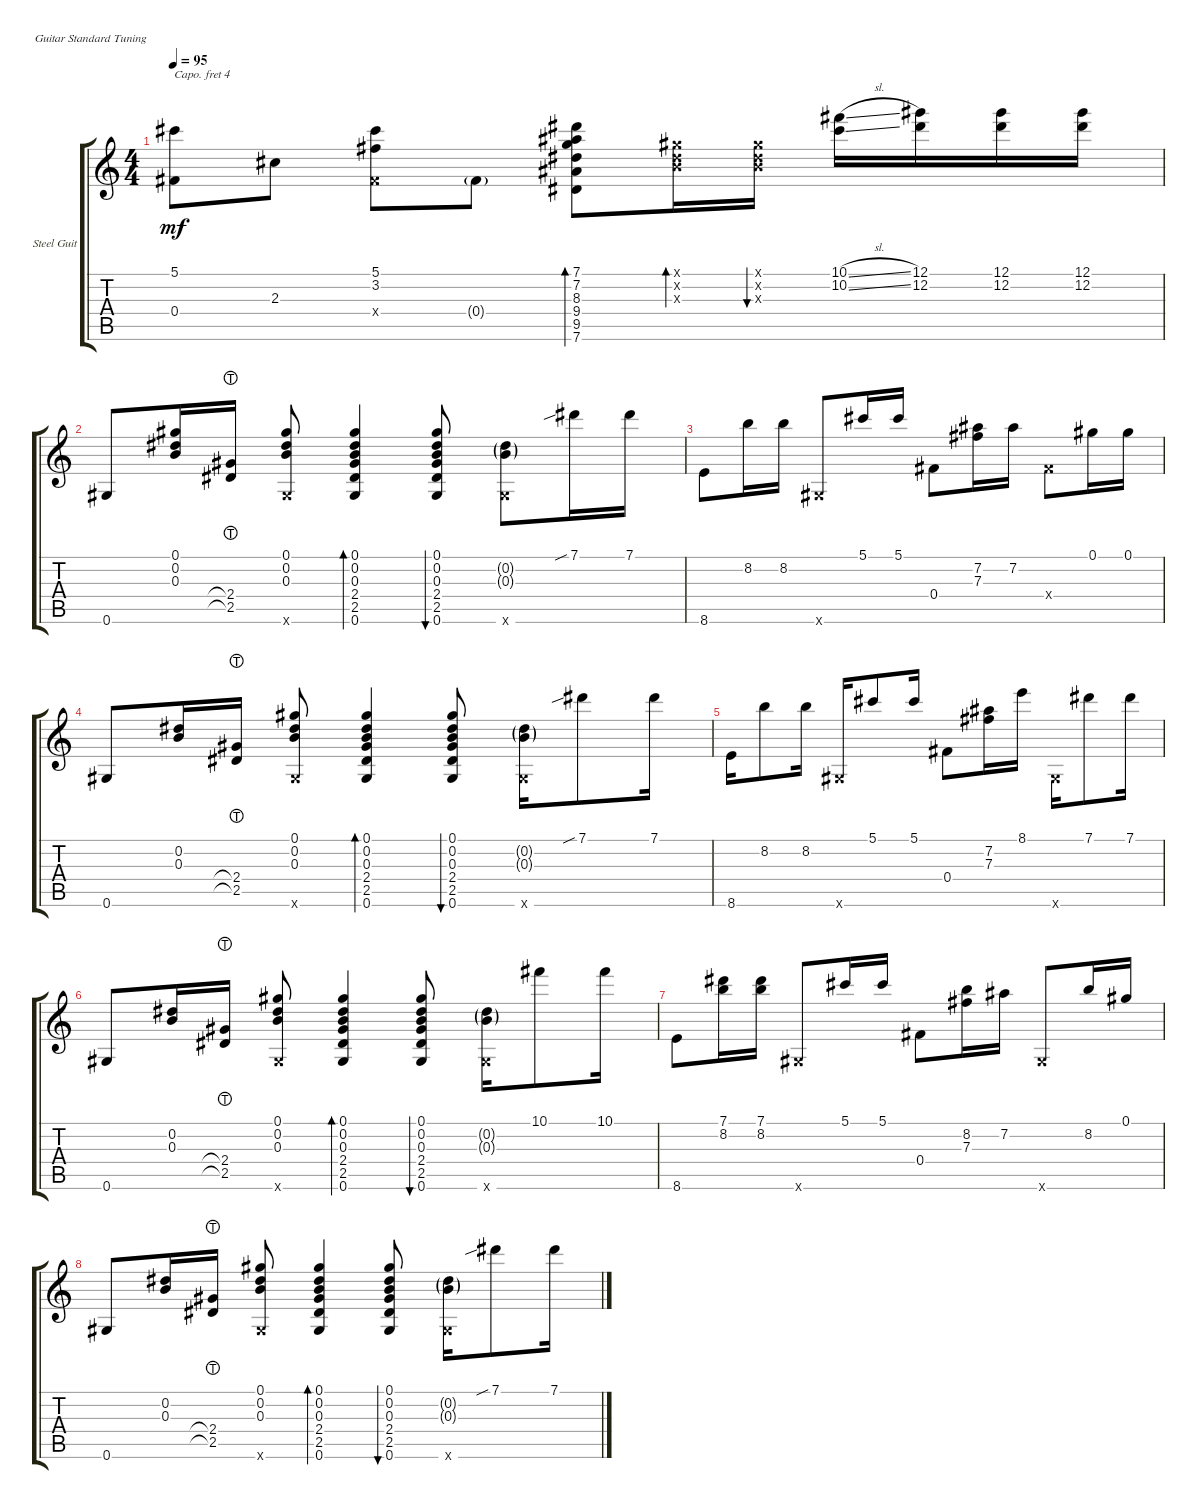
\defaultSystemsLayout 4
\bracketExtendMode groupsimilarinstruments
\firstSystemTrackNameOrientation horizontal
\otherSystemsTrackNameOrientation horizontal
\track ("Steel Guitar" "Steel Guit") {instrument acousticguitarsteel}
\staff {score tabs}
\capo 4
\tuning (E4 B3 G3 D3 A2 E2)
\ts (4 4)
\tempo 95
\clef g2
\ks c
(5.1 0.4).8{dy mf} 2.3.8 (3.2 5.1 0.4{x}).8 0.4{g}.8 (7.6 9.5 9.4 8.3 7.1 7.2).8{bd 30} (0.3{x} 0.2{x} 0.1{x}).16{bd 30} (0.1{x} 0.2{x} 0.3{x}).16{bu 30} (10.2{sl} 10.1{sl}).16 (12.1 12.2).16 (12.2 12.1).16 (12.1 12.2).16 |
0.6.8 (0.3 0.2 0.1).16 (2.5{lht} 2.4{lht}).16 (0.3 0.2 0.1 0.6{x}).8 (0.6 2.5 2.4 0.3 0.2 0.1).4{bd 30} (0.6 2.5 2.4 0.3 0.2 0.1).8{bu 96} (0.3{g} 0.2{g} 0.6{x}).8 7.1{sib}.16 7.1.16 |
8.6.8 8.2.16 8.2.16 0.6{x}.8 5.1.16 5.1.16 0.4.8 (7.2 7.3).16 7.2.16 0.4{x}.8 0.1.16 0.1.16 |
0.6.8 (0.3 0.2).16 (2.5{lht} 2.4{lht}).16 (0.3 0.2 0.1 0.6{x}).8 (0.6 2.5 2.4 0.3 0.2 0.1).4{bd 30} (0.6 2.5 2.4 0.3 0.2 0.1).8{bu 96} (0.3{g} 0.2{g} 0.6{x}).16 7.1{sib}.8 7.1.16 |
8.6.16 8.2.8 8.2.16 0.6{x}.16 5.1.8 5.1.16 0.4.8 (7.3 7.2).16 8.1.16 0.6{x}.16 7.1.8 7.1.16 |
0.6.8 (0.3 0.2).16 (2.5{lht} 2.4{lht}).16 (0.3 0.2 0.1 0.6{x}).8 (0.6 2.5 2.4 0.3 0.2 0.1).4{bd 30} (0.6 2.5 2.4 0.3 0.2 0.1).8{bu 96} (0.3{g} 0.2{g} 0.6{x}).16 10.1.8 10.1.16 |
8.6.8 (8.2 7.1).16 (8.2 7.1).16 0.6{x}.8 5.1.16 5.1.16 0.4.8 (7.3 8.2).16 7.2.16 0.6{x}.8 8.2.16 0.1.16 |
0.6.8 (0.3 0.2).16 (2.5{lht} 2.4{lht}).16 (0.3 0.2 0.1 0.6{x}).8 (0.6 2.5 2.4 0.3 0.2 0.1).4{bd 30} (0.6 2.5 2.4 0.3 0.2 0.1).8{bu 96} (0.3{g} 0.2{g} 0.6{x}).16 7.1{sib}.8 7.1.16
